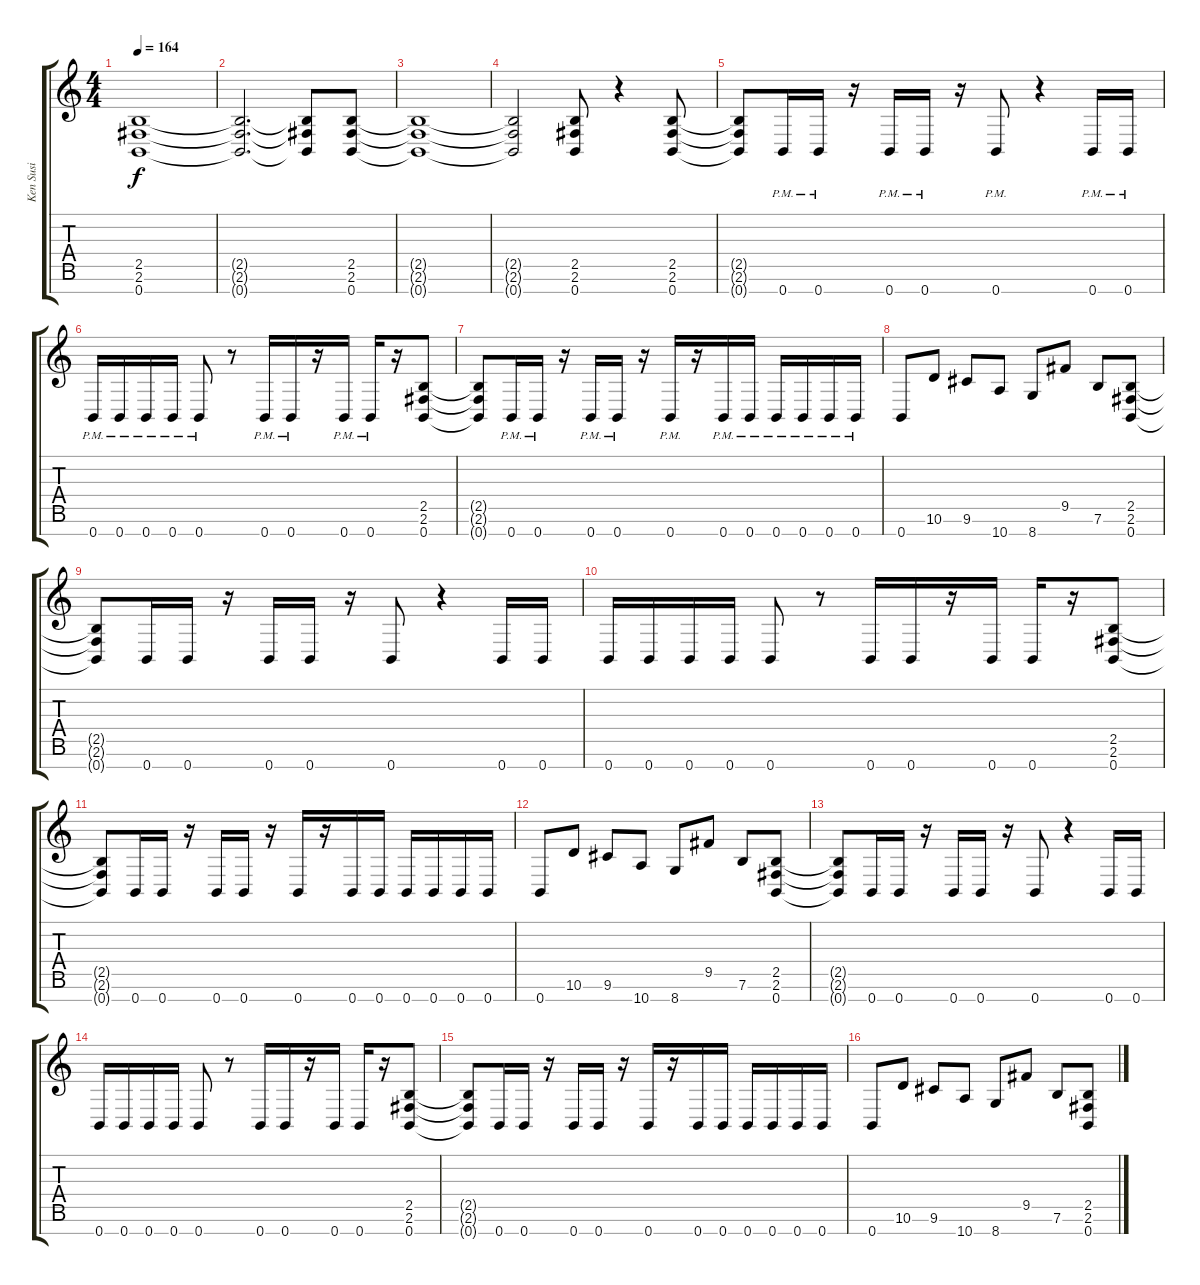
\track ("Ken Susi" "Ken Susi") {instrument overdrivenguitar}
\staff {score tabs}
\tuning (E4 B3 G3 D3 A2 E2 B1) {hide}
\ts (4 4)
\tempo 164
\clef g2
\ks c
(2.5{t} 2.6{t} 0.7{t}).1{dy f} |
(2.5{t} 2.6{t} 0.7{t}).2{d} (2.5{t} 2.6{t} 0.7{t}).8 (2.5 2.6 0.7).8 |
(2.5{t} 2.6{t} 0.7{t}).1 |
(2.5{t} 2.6{t} 0.7{t}).2 (2.5 2.6 0.7).8 r.4 (2.5 2.6 0.7).8 |
(2.5{t} 2.6{t} 0.7{t}).8 0.7{pm}.16 0.7{pm}.16 r.16 0.7{pm}.16 0.7{pm}.16 r.16 0.7{pm}.8 r.4 0.7{pm}.16 0.7{pm}.16 |
0.7{pm}.16 0.7{pm}.16 0.7{pm}.16 0.7{pm}.16 0.7{pm}.8 r.8 0.7{pm}.16 0.7{pm}.16 r.16 0.7{pm}.16 0.7{pm}.16 r.16 (2.5 2.6 0.7).8 |
(2.5{t} 2.6{t} 0.7{t}).8 0.7{pm}.16 0.7{pm}.16 r.16 0.7{pm}.16 0.7{pm}.16 r.16 0.7{pm}.16 r.16 0.7{pm}.16 0.7{pm}.16 0.7{pm}.16 0.7{pm}.16 0.7{pm}.16 0.7{pm}.16 |
0.7.8 10.6.8 9.6.8 10.7.8 8.7.8 9.5.8 7.6.8 (2.5 2.6 0.7).8 |
(2.5{t} 2.6{t} 0.7{t}).8 0.7.16 0.7.16 r.16 0.7.16 0.7.16 r.16 0.7.8 r.4 0.7.16 0.7.16 |
0.7.16 0.7.16 0.7.16 0.7.16 0.7.8 r.8 0.7.16 0.7.16 r.16 0.7.16 0.7.16 r.16 (2.5 2.6 0.7).8 |
(2.5{t} 2.6{t} 0.7{t}).8 0.7.16 0.7.16 r.16 0.7.16 0.7.16 r.16 0.7.16 r.16 0.7.16 0.7.16 0.7.16 0.7.16 0.7.16 0.7.16 |
0.7.8 10.6.8 9.6.8 10.7.8 8.7.8 9.5.8 7.6.8 (2.5 2.6 0.7).8 |
(2.5{t} 2.6{t} 0.7{t}).8 0.7.16 0.7.16 r.16 0.7.16 0.7.16 r.16 0.7.8 r.4 0.7.16 0.7.16 |
0.7.16 0.7.16 0.7.16 0.7.16 0.7.8 r.8 0.7.16 0.7.16 r.16 0.7.16 0.7.16 r.16 (2.5 2.6 0.7).8 |
(2.5{t} 2.6{t} 0.7{t}).8 0.7.16 0.7.16 r.16 0.7.16 0.7.16 r.16 0.7.16 r.16 0.7.16 0.7.16 0.7.16 0.7.16 0.7.16 0.7.16 |
0.7.8 10.6.8 9.6.8 10.7.8 8.7.8 9.5.8 7.6.8 (2.5 2.6 0.7).8
